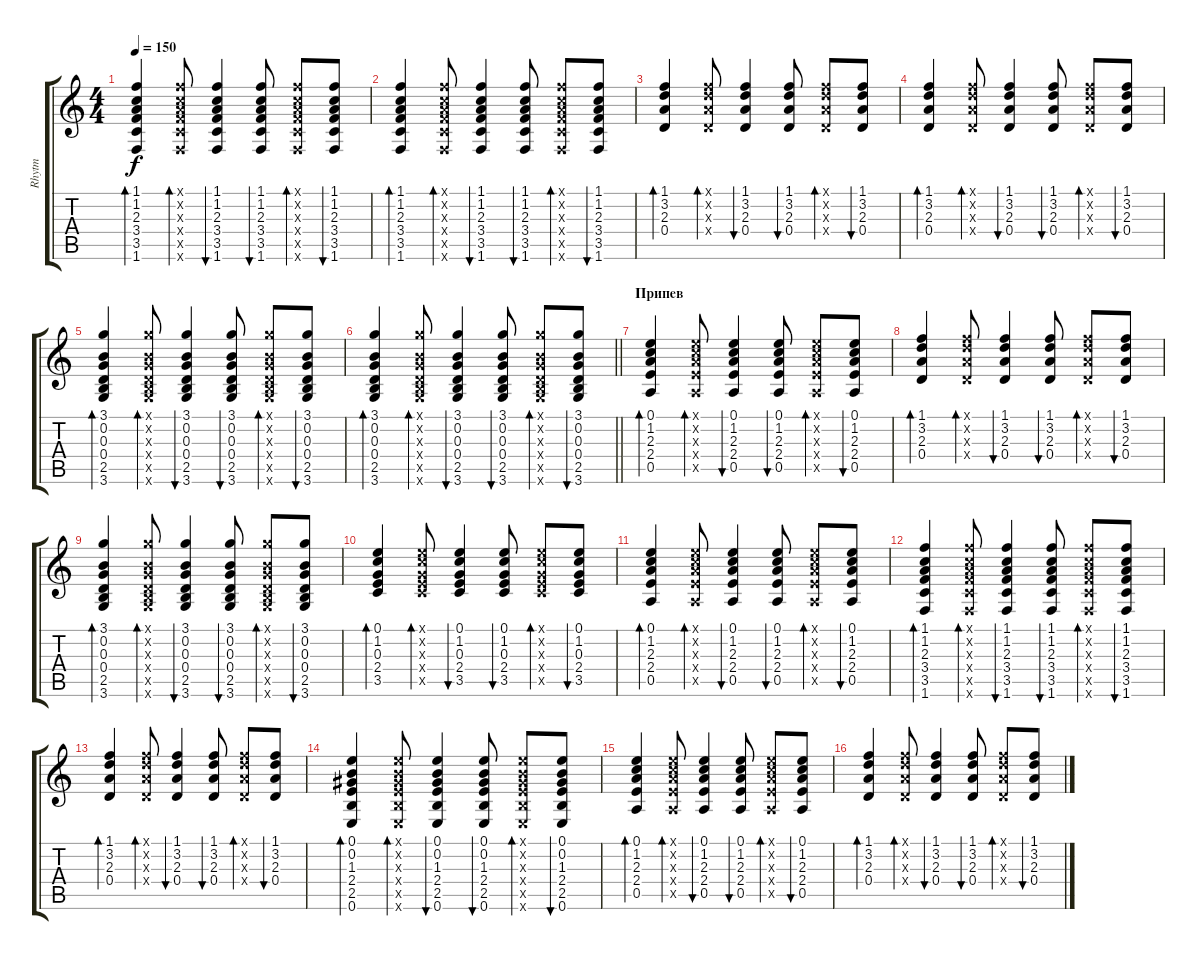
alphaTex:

\track ("Rhytm" "Rhytm") {instrument acousticguitarsteel}
\staff {score tabs}
\tuning (E4 B3 G3 D3 A2 E2) {hide}
\ts (4 4)
\tempo 150
\clef g2
\ks c
(1.1 1.2 2.3 3.4 3.5 1.6).4{bd 60 dy f} (1.1{x} 1.2{x} 2.3{x} 3.4{x} 3.5{x} 1.6{x}).8{bd 60} (1.1 1.2 2.3 3.4 3.5 1.6).4{bu 60} (1.1 1.2 2.3 3.4 3.5 1.6).8{bu 60} (1.1{x} 1.2{x} 2.3{x} 3.4{x} 3.5{x} 1.6{x}).8{bd 60} (1.1 1.2 2.3 3.4 3.5 1.6).8{bu 60} |
(1.1 1.2 2.3 3.4 3.5 1.6).4{bd 60} (1.1{x} 1.2{x} 2.3{x} 3.4{x} 3.5{x} 1.6{x}).8{bd 60} (1.1 1.2 2.3 3.4 3.5 1.6).4{bu 60} (1.1 1.2 2.3 3.4 3.5 1.6).8{bu 60} (1.1{x} 1.2{x} 2.3{x} 3.4{x} 3.5{x} 1.6{x}).8{bd 60} (1.1 1.2 2.3 3.4 3.5 1.6).8{bu 60} |
(1.1 3.2 2.3 0.4).4{bd 60} (1.1{x} 3.2{x} 2.3{x} 0.4{x}).8{bd 60} (1.1 3.2 2.3 0.4).4{bu 60} (1.1 3.2 2.3 0.4).8{bu 60} (1.1{x} 3.2{x} 2.3{x} 0.4{x}).8{bd 60} (1.1 3.2 2.3 0.4).8{bu 60} |
(1.1 3.2 2.3 0.4).4{bd 60} (1.1{x} 3.2{x} 2.3{x} 0.4{x}).8{bd 60} (1.1 3.2 2.3 0.4).4{bu 60} (1.1 3.2 2.3 0.4).8{bu 60} (1.1{x} 3.2{x} 2.3{x} 0.4{x}).8{bd 60} (1.1 3.2 2.3 0.4).8{bu 60} |
(3.1 0.2 0.3 0.4 2.5 3.6).4{bd 60} (3.1{x} 0.2{x} 0.3{x} 0.4{x} 2.5{x} 3.6{x}).8{bd 60} (3.1 0.2 0.3 0.4 2.5 3.6).4{bu 60} (3.1 0.2 0.3 0.4 2.5 3.6).8{bu 60} (3.1{x} 0.2{x} 0.3{x} 0.4{x} 2.5{x} 3.6{x}).8{bd 60} (3.1 0.2 0.3 0.4 2.5 3.6).8{bu 60} |
\barLineRight lightlight
(3.1 0.2 0.3 0.4 2.5 3.6).4{bd 60} (3.1{x} 0.2{x} 0.3{x} 0.4{x} 2.5{x} 3.6{x}).8{bd 60} (3.1 0.2 0.3 0.4 2.5 3.6).4{bu 60} (3.1 0.2 0.3 0.4 2.5 3.6).8{bu 60} (3.1{x} 0.2{x} 0.3{x} 0.4{x} 2.5{x} 3.6{x}).8{bd 60} (3.1 0.2 0.3 0.4 2.5 3.6).8{bu 60} |
\section ("" "Припев")
(0.1 1.2 2.3 2.4 0.5).4{bd 60} (0.1{x} 1.2{x} 2.3{x} 2.4{x} 0.5{x}).8{bd 60} (0.1 1.2 2.3 2.4 0.5).4{bu 60} (0.1 1.2 2.3 2.4 0.5).8{bu 60} (0.1{x} 1.2{x} 2.3{x} 2.4{x} 0.5{x}).8{bd 60} (0.1 1.2 2.3 2.4 0.5).8{bu 60} |
(1.1 3.2 2.3 0.4).4{bd 60} (1.1{x} 3.2{x} 2.3{x} 0.4{x}).8{bd 60} (1.1 3.2 2.3 0.4).4{bu 60} (1.1 3.2 2.3 0.4).8{bu 60} (1.1{x} 3.2{x} 2.3{x} 0.4{x}).8{bd 60} (1.1 3.2 2.3 0.4).8{bu 60} |
(3.1 0.2 0.3 0.4 2.5 3.6).4{bd 60} (3.1{x} 0.2{x} 0.3{x} 0.4{x} 2.5{x} 3.6{x}).8{bd 60} (3.1 0.2 0.3 0.4 2.5 3.6).4{bu 60} (3.1 0.2 0.3 0.4 2.5 3.6).8{bu 60} (3.1{x} 0.2{x} 0.3{x} 0.4{x} 2.5{x} 3.6{x}).8{bd 60} (3.1 0.2 0.3 0.4 2.5 3.6).8{bu 60} |
(0.1 1.2 0.3 2.4 3.5).4{bd 60} (0.1{x} 1.2{x} 0.3{x} 2.4{x} 3.5{x}).8{bd 60} (0.1 1.2 0.3 2.4 3.5).4{bu 60} (0.1 1.2 0.3 2.4 3.5).8{bu 60} (0.1{x} 1.2{x} 0.3{x} 2.4{x} 3.5{x}).8{bd 60} (0.1 1.2 0.3 2.4 3.5).8{bu 60} |
(0.1 1.2 2.3 2.4 0.5).4{bd 60} (0.1{x} 1.2{x} 2.3{x} 2.4{x} 0.5{x}).8{bd 60} (0.1 1.2 2.3 2.4 0.5).4{bu 60} (0.1 1.2 2.3 2.4 0.5).8{bu 60} (0.1{x} 1.2{x} 2.3{x} 2.4{x} 0.5{x}).8{bd 60} (0.1 1.2 2.3 2.4 0.5).8{bu 60} |
(1.1 1.2 2.3 3.4 3.5 1.6).4{bd 60} (1.1{x} 1.2{x} 2.3{x} 3.4{x} 3.5{x} 1.6{x}).8{bd 60} (1.1 1.2 2.3 3.4 3.5 1.6).4{bu 60} (1.1 1.2 2.3 3.4 3.5 1.6).8{bu 60} (1.1{x} 1.2{x} 2.3{x} 3.4{x} 3.5{x} 1.6{x}).8{bd 60} (1.1 1.2 2.3 3.4 3.5 1.6).8{bu 60} |
(1.1 3.2 2.3 0.4).4{bd 60} (1.1{x} 3.2{x} 2.3{x} 0.4{x}).8{bd 60} (1.1 3.2 2.3 0.4).4{bu 60} (1.1 3.2 2.3 0.4).8{bu 60} (1.1{x} 3.2{x} 2.3{x} 0.4{x}).8{bd 60} (1.1 3.2 2.3 0.4).8{bu 60} |
(0.1 0.2 1.3 2.4 2.5 0.6).4{bd 60} (0.1{x} 0.2{x} 1.3{x} 2.4{x} 2.5{x} 0.6{x}).8{bd 60} (0.1 0.2 1.3 2.4 2.5 0.6).4{bu 60} (0.1 0.2 1.3 2.4 2.5 0.6).8{bu 60} (0.1{x} 0.2{x} 1.3{x} 2.4{x} 2.5{x} 0.6{x}).8{bd 60} (0.1 0.2 1.3 2.4 2.5 0.6).8{bu 60} |
(0.1 1.2 2.3 2.4 0.5).4{bd 60} (0.1{x} 1.2{x} 2.3{x} 2.4{x} 0.5{x}).8{bd 60} (0.1 1.2 2.3 2.4 0.5).4{bu 60} (0.1 1.2 2.3 2.4 0.5).8{bu 60} (0.1{x} 1.2{x} 2.3{x} 2.4{x} 0.5{x}).8{bd 60} (0.1 1.2 2.3 2.4 0.5).8{bu 60} |
(1.1 3.2 2.3 0.4).4{bd 60} (1.1{x} 3.2{x} 2.3{x} 0.4{x}).8{bd 60} (1.1 3.2 2.3 0.4).4{bu 60} (1.1 3.2 2.3 0.4).8{bu 60} (1.1{x} 3.2{x} 2.3{x} 0.4{x}).8{bd 60} (1.1 3.2 2.3 0.4).8{bu 60}
